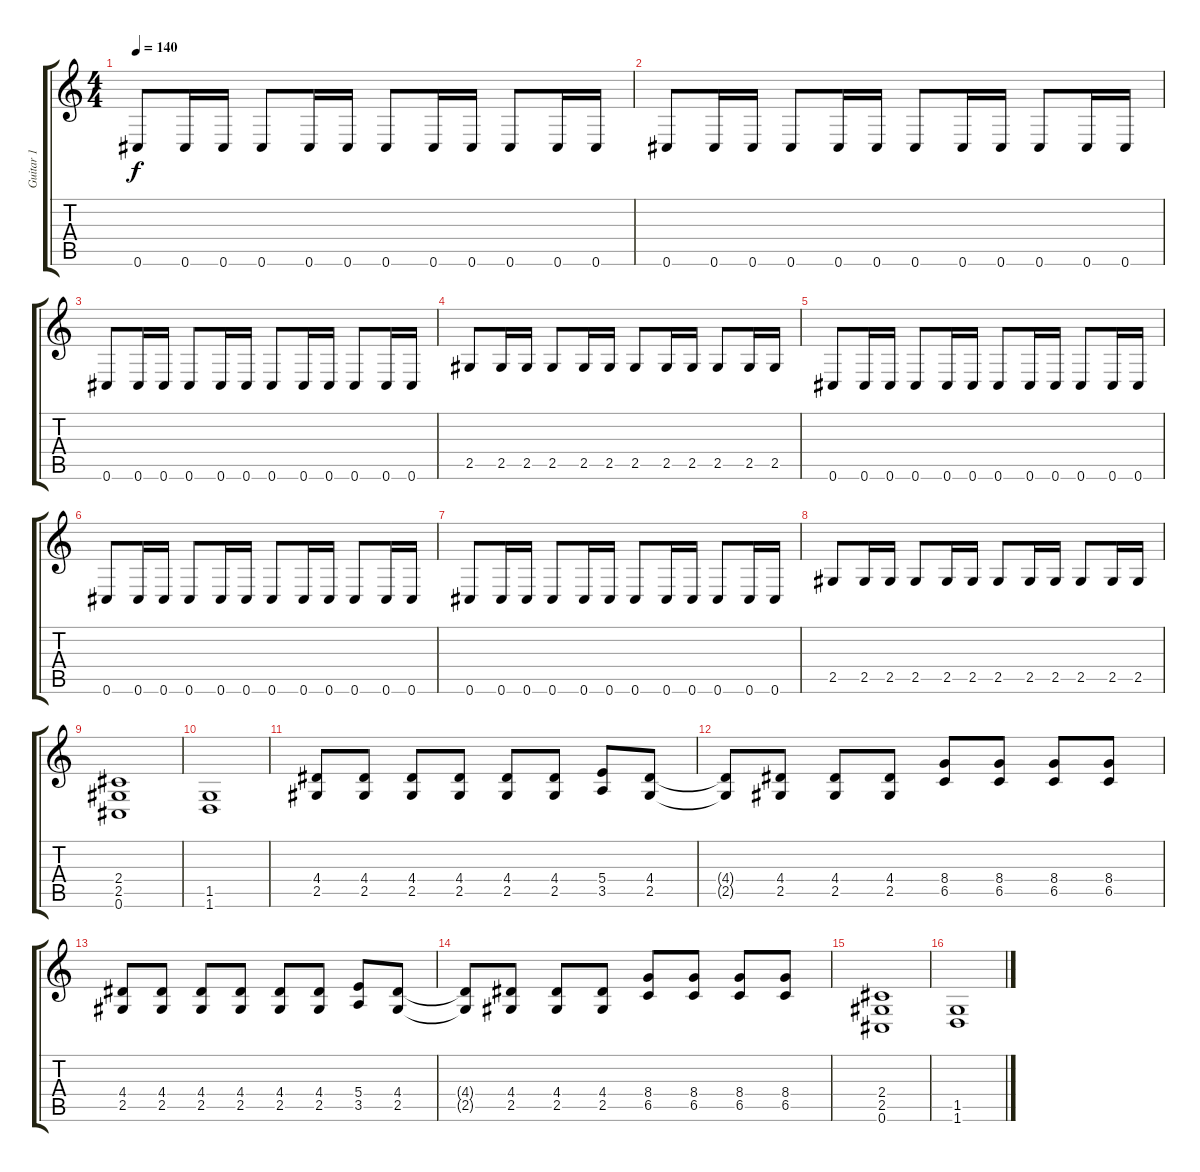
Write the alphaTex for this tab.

\track ("Guitar 1" "Guitar 1") {instrument distortionguitar}
\staff {score tabs}
\tuning (Db4 Ab3 E3 B2 Gb2 Db2) {hide}
\ts (4 4)
\tempo 140
\clef g2
\ks c
0.6.8{dy f} 0.6.16 0.6.16 0.6.8 0.6.16 0.6.16 0.6.8 0.6.16 0.6.16 0.6.8 0.6.16 0.6.16 |
0.6.8 0.6.16 0.6.16 0.6.8 0.6.16 0.6.16 0.6.8 0.6.16 0.6.16 0.6.8 0.6.16 0.6.16 |
0.6.8 0.6.16 0.6.16 0.6.8 0.6.16 0.6.16 0.6.8 0.6.16 0.6.16 0.6.8 0.6.16 0.6.16 |
2.5.8 2.5.16 2.5.16 2.5.8 2.5.16 2.5.16 2.5.8 2.5.16 2.5.16 2.5.8 2.5.16 2.5.16 |
0.6.8 0.6.16 0.6.16 0.6.8 0.6.16 0.6.16 0.6.8 0.6.16 0.6.16 0.6.8 0.6.16 0.6.16 |
0.6.8 0.6.16 0.6.16 0.6.8 0.6.16 0.6.16 0.6.8 0.6.16 0.6.16 0.6.8 0.6.16 0.6.16 |
0.6.8 0.6.16 0.6.16 0.6.8 0.6.16 0.6.16 0.6.8 0.6.16 0.6.16 0.6.8 0.6.16 0.6.16 |
2.5.8 2.5.16 2.5.16 2.5.8 2.5.16 2.5.16 2.5.8 2.5.16 2.5.16 2.5.8 2.5.16 2.5.16 |
(2.4 2.5 0.6).1 |
(1.5 1.6).1 |
(4.4 2.5).8 (4.4 2.5).8 (4.4 2.5).8 (4.4 2.5).8 (4.4 2.5).8 (4.4 2.5).8 (5.4 3.5).8 (4.4 2.5).8 |
(4.4{t} 2.5{t}).8 (4.4 2.5).8 (4.4 2.5).8 (4.4 2.5).8 (8.4 6.5).8 (8.4 6.5).8 (8.4 6.5).8 (8.4 6.5).8 |
(4.4 2.5).8 (4.4 2.5).8 (4.4 2.5).8 (4.4 2.5).8 (4.4 2.5).8 (4.4 2.5).8 (5.4 3.5).8 (4.4 2.5).8 |
(4.4{t} 2.5{t}).8 (4.4 2.5).8 (4.4 2.5).8 (4.4 2.5).8 (8.4 6.5).8 (8.4 6.5).8 (8.4 6.5).8 (8.4 6.5).8 |
(2.4 2.5 0.6).1 |
(1.5 1.6).1
